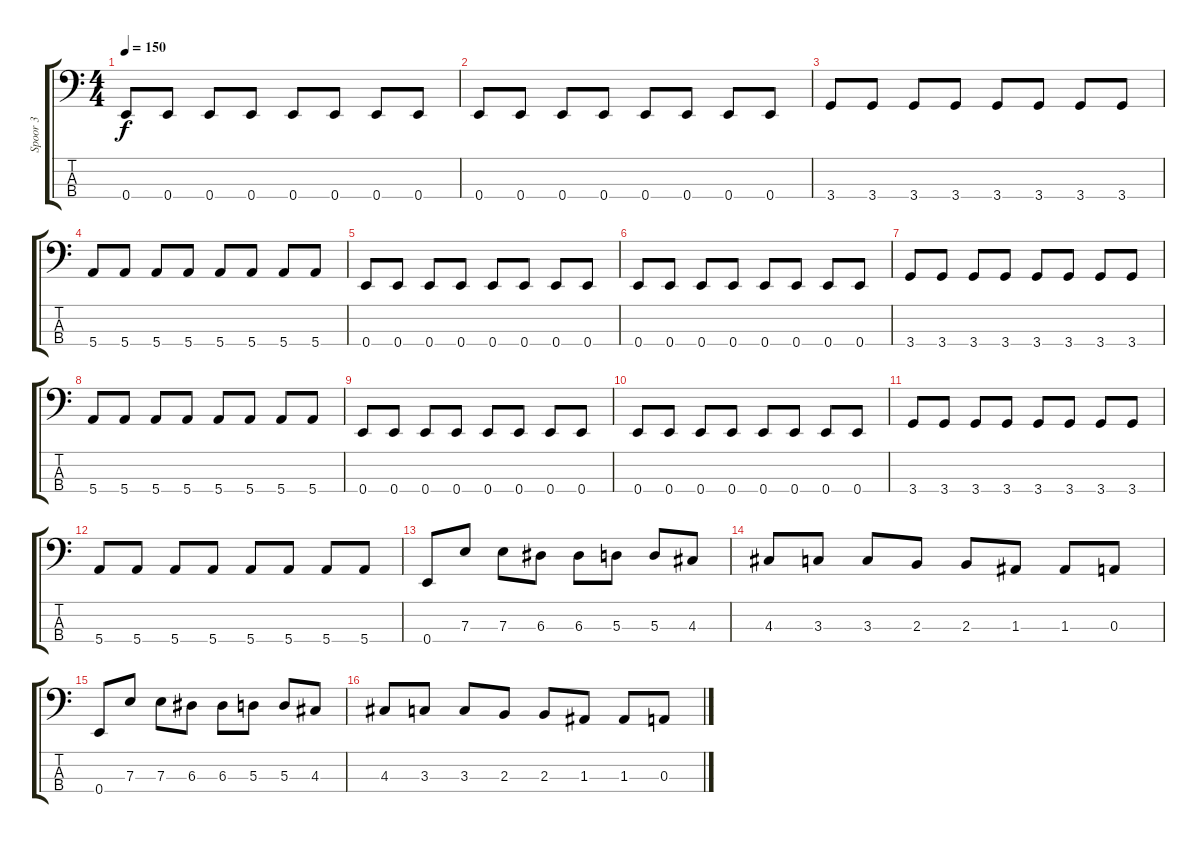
\track ("Spoor 3" "Spoor 3") {instrument electricbassfinger}
\staff {score tabs}
\tuning (G2 D2 A1 E1) {hide}
\ts (4 4)
\tempo 150
\clef f4
\ks c
0.4.8{dy f} 0.4.8 0.4.8 0.4.8 0.4.8 0.4.8 0.4.8 0.4.8 |
0.4.8 0.4.8 0.4.8 0.4.8 0.4.8 0.4.8 0.4.8 0.4.8 |
3.4.8 3.4.8 3.4.8 3.4.8 3.4.8 3.4.8 3.4.8 3.4.8 |
5.4.8 5.4.8 5.4.8 5.4.8 5.4.8 5.4.8 5.4.8 5.4.8 |
0.4.8 0.4.8 0.4.8 0.4.8 0.4.8 0.4.8 0.4.8 0.4.8 |
0.4.8 0.4.8 0.4.8 0.4.8 0.4.8 0.4.8 0.4.8 0.4.8 |
3.4.8 3.4.8 3.4.8 3.4.8 3.4.8 3.4.8 3.4.8 3.4.8 |
5.4.8 5.4.8 5.4.8 5.4.8 5.4.8 5.4.8 5.4.8 5.4.8 |
0.4.8 0.4.8 0.4.8 0.4.8 0.4.8 0.4.8 0.4.8 0.4.8 |
0.4.8 0.4.8 0.4.8 0.4.8 0.4.8 0.4.8 0.4.8 0.4.8 |
3.4.8 3.4.8 3.4.8 3.4.8 3.4.8 3.4.8 3.4.8 3.4.8 |
5.4.8 5.4.8 5.4.8 5.4.8 5.4.8 5.4.8 5.4.8 5.4.8 |
0.4.8 7.3.8 7.3.8 6.3.8 6.3.8 5.3.8 5.3.8 4.3.8 |
4.3.8 3.3.8 3.3.8 2.3.8 2.3.8 1.3.8 1.3.8 0.3.8 |
0.4.8 7.3.8 7.3.8 6.3.8 6.3.8 5.3.8 5.3.8 4.3.8 |
4.3.8 3.3.8 3.3.8 2.3.8 2.3.8 1.3.8 1.3.8 0.3.8
